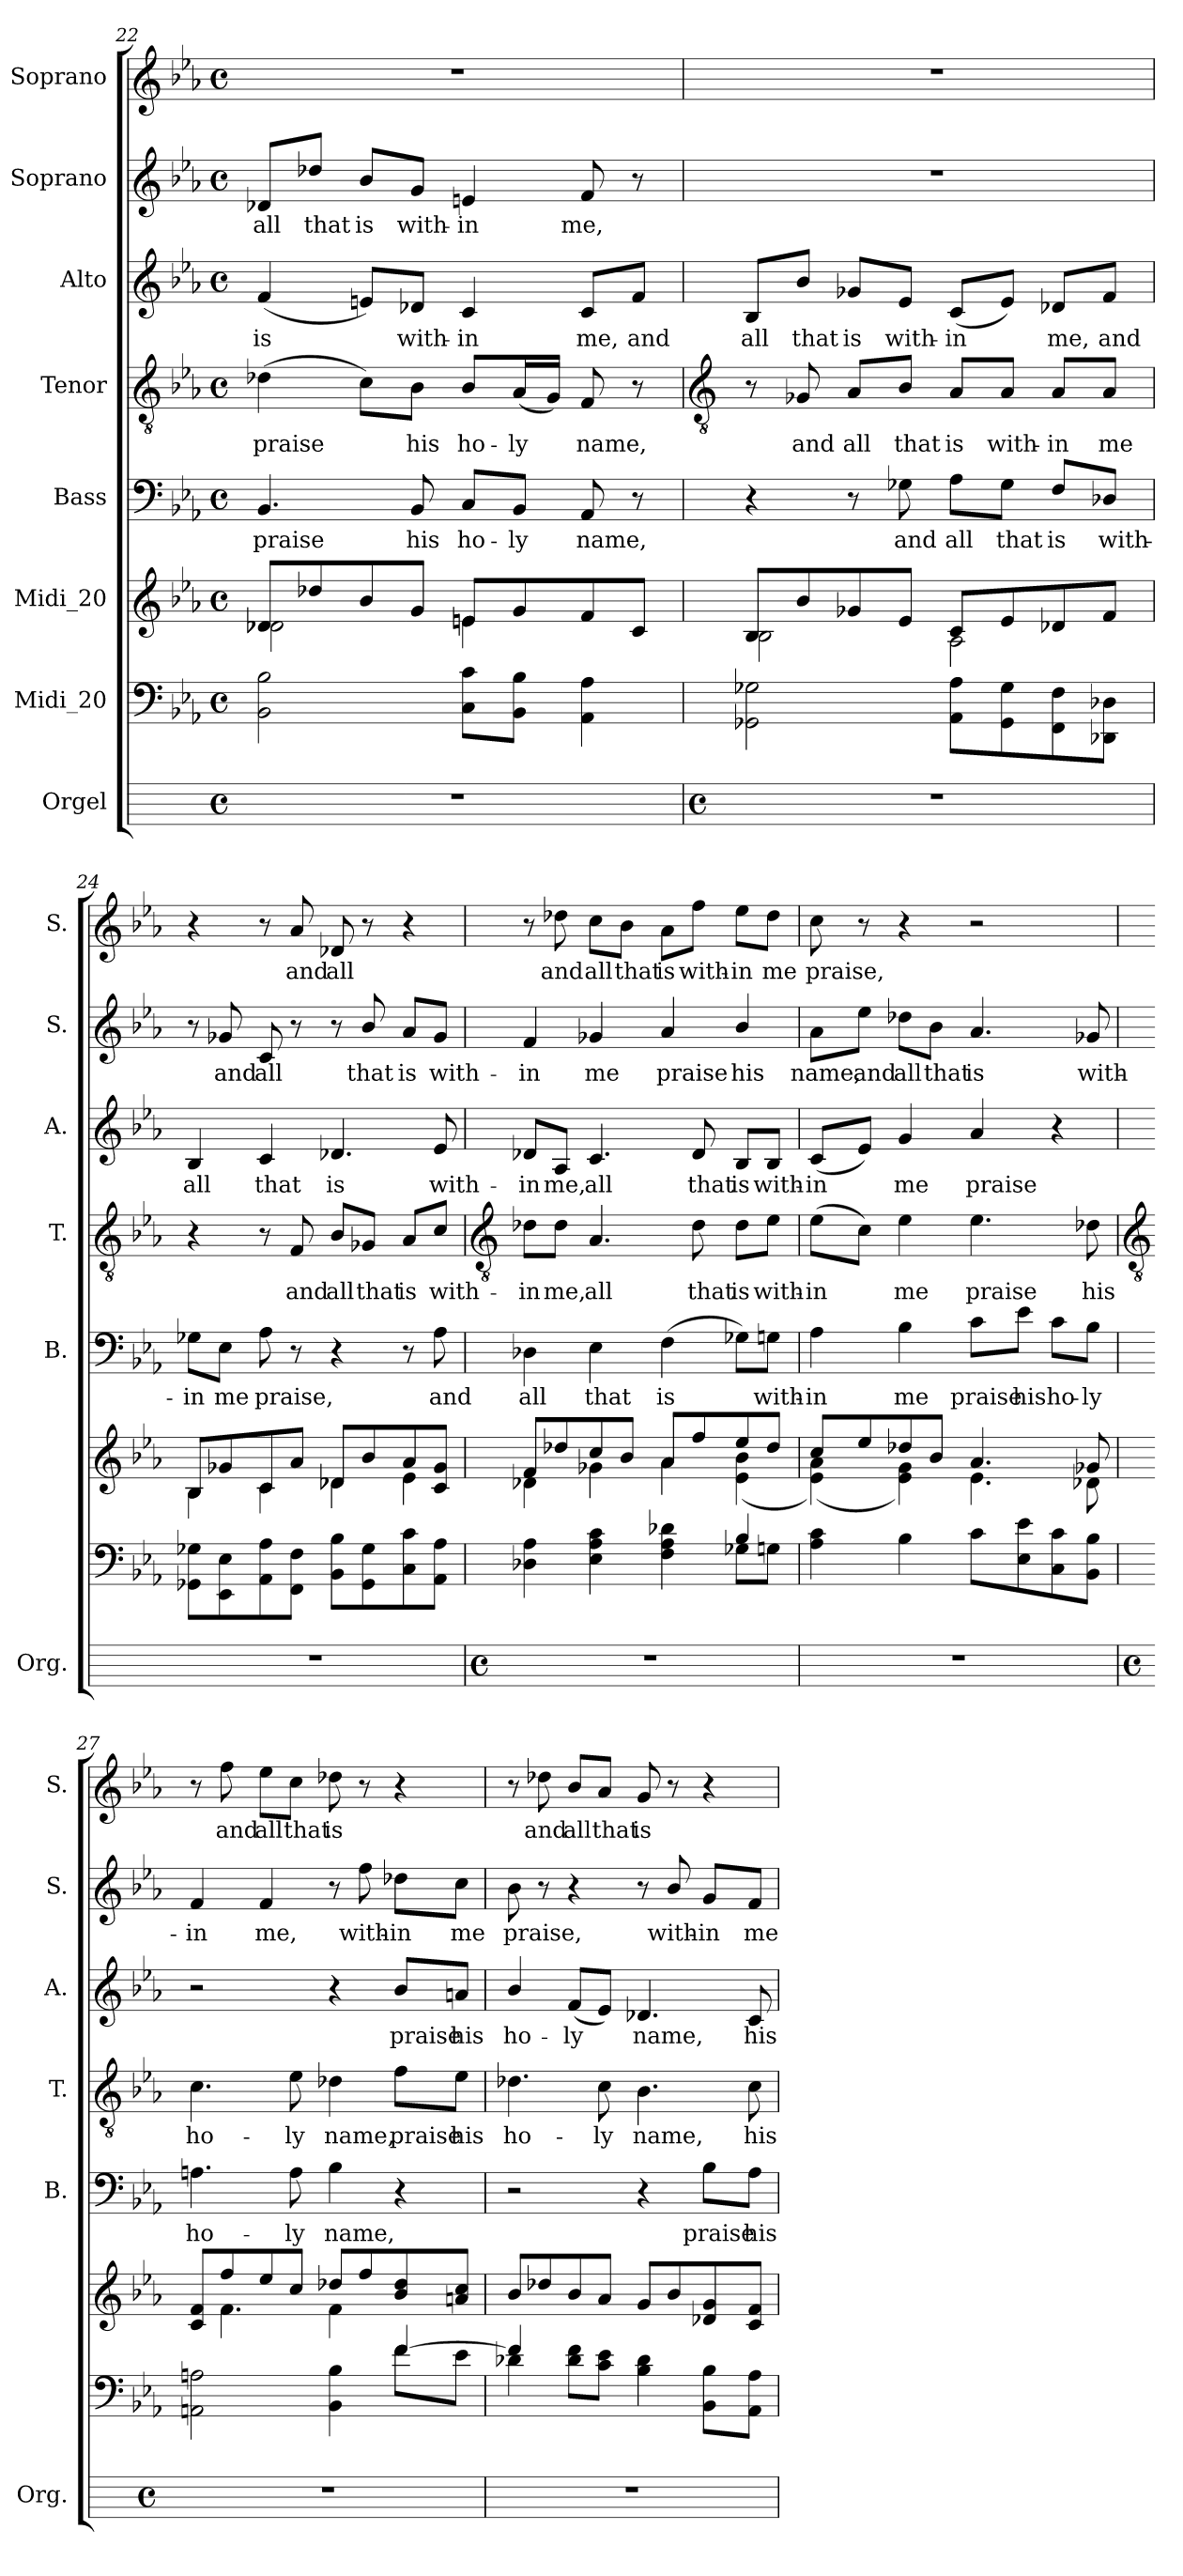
**kern	**kern	**kern	**kern	**text	**kern	**text	**kern	**text	**kern	**text	**kern	**text
*part8	*part7	*part6	*part5	*part5	*part4	*part4	*part3	*part3	*part2	*part2	*part1	*part1
*staff8	*staff7	*staff6	*staff5	*staff5	*staff4	*staff4	*staff3	*staff3	*staff2	*staff2	*staff1	*staff1
*I"Orgel	*I"Midi_20	*I"Midi_20	*I"Bass	*	*I"Tenor	*	*I"Alto	*	*I"Soprano	*	*I"Soprano	*
*I'Org.	*	*	*I'B.	*	*I'T.	*	*I'A.	*	*I'S.	*	*I'S.	*
*	*clefF4	*clefG2	*clefF4	*	*clefGv2	*	*clefG2	*	*clefG2	*	*clefG2	*
*	*k[b-e-a-]	*k[b-e-a-]	*k[b-e-a-]	*	*k[b-e-a-]	*	*k[b-e-a-]	*	*k[b-e-a-]	*	*k[b-e-a-]	*
*	*E-:	*E-:	*E-:	*	*E-:	*	*E-:	*	*E-:	*	*E-:	*
*M4/4	*M4/4	*M4/4	*M4/4	*	*M4/4	*	*M4/4	*	*M4/4	*	*M4/4	*
*met(c)	*met(c)	*met(c)	*met(c)	*	*met(c)	*	*met(c)	*	*met(c)	*	*met(c)	*
=22	=22	=22	=22	=22	=22	=22	=22	=22	=22	=22	=22	=22
*	*^	*^	*	*	*	*	*	*	*	*	*	*
!	!	!	!	!	!	!LO:LY:b	!	!LO:LY:b	!	!LO:LY:b	!	!LO:LY:b	!	!
1r	1ryy	2BB-\ 2B-\	8d-X/L	2d-\	4.BB-	praise	(>4d-X	praise	(<4f	is	8d-XL	all	1r	.
!	!	!	!	!	!	!	!	!	!	!	!	!LO:LY:b	!	!
.	.	.	8dd-X/	.	.	.	.	.	.	.	8dd-XJ	that	.	.
!	!	!	!	!	!	!	!	!	!	!	!	!LO:LY:b	!	!
.	.	.	8b-/	.	.	.	8cL)	.	8enL)	.	8b-L	is	.	.
!	!	!	!	!	!	!LO:LY:b	!	!LO:LY:b	!	!LO:LY:b	!	!LO:LY:b	!	!
.	.	.	8g/J	.	8BB-	his	8B-J	his	8d-XJ	with-	8gJ	with-	.	.
!	!	!	!	!	!	!LO:LY:b	!	!LO:LY:b	!	!LO:LY:b	!	!LO:LY:b	!	!
.	.	8C\ 8c\L	8en/L	4en\	8CL	ho-	8B-L	ho-	4c	-in	4en	-in	.	.
!	!	!	!	!	!	!LO:LY:b	!	!LO:LY:b	!	!	!	!	!	!
.	.	8BB-\ 8B-\J	8g/	.	8BB-J	-ly	(<16A-L	-ly	.	.	.	.	.	.
.	.	.	.	.	.	.	16GJJ)	.	.	.	.	.	.	.
!	!	!	!	!	!	!LO:LY:b	!	!LO:LY:b	!	!LO:LY:b	!	!LO:LY:b	!	!
.	.	4AA-\ 4A-\	8f/	4ryy	8AA-	name,	8F	name,	8cL	me,	8f	me,	.	.
!	!	!	!	!	!	!	!	!	!	!LO:LY:b	!	!	!	!
.	.	.	8c/J	.	8r	.	8r	.	8fJ	and	8r	.	.	.
!!LO:LB:g=z
=23	=23	=23	=23	=23	=23	=23	=23	=23	=23	=23	=23	=23	=23	=23
*	*	*	*	*	*	*	*clefGv2	*	*	*	*	*	*	*
*M4/4	*	*	*	*	*	*	*	*	*	*	*	*	*	*
*met(c)	*	*	*	*	*	*	*	*	*	*	*	*	*	*
!	!	!	!	!	!	!	!	!	!	!LO:LY:b	!	!	!	!
1r	1ryy	2GG-X\ 2G-X\	8B-/L	2B-\	4r	.	8r	.	8B-L	all	1r	.	1r	.
!	!	!	!	!	!	!	!	!LO:LY:b	!	!LO:LY:b	!	!	!	!
.	.	.	8b-/	.	.	.	8G-X	and	8b-J	that	.	.	.	.
!	!	!	!	!	!	!	!	!LO:LY:b	!	!LO:LY:b	!	!	!	!
.	.	.	8g-X/	.	8r	.	8A-L	all	8g-XL	is	.	.	.	.
!	!	!	!	!	!	!LO:LY:b	!	!LO:LY:b	!	!LO:LY:b	!	!	!	!
.	.	.	8e-/J	.	8G-X	and	8B-J	that	8e-J	with-	.	.	.	.
!	!	!	!	!	!	!LO:LY:b	!	!LO:LY:b	!	!LO:LY:b	!	!	!	!
.	.	8AA-\ 8A-\L	8c/L	2A-\	8A-L	all	8A-L	is	(<8cL	-in	.	.	.	.
!	!	!	!	!	!	!LO:LY:b	!	!LO:LY:b	!	!	!	!	!	!
.	.	8GG-\ 8G-\	8e-/	.	8G-J	that	8A-J	with-	8e-J)	.	.	.	.	.
!	!	!	!	!	!	!LO:LY:b	!	!LO:LY:b	!	!LO:LY:b	!	!	!	!
.	.	8FF\ 8F\	8d-X/	.	8F/L	is	8A-L	-in	8d-XL	me,	.	.	.	.
!	!	!	!	!	!	!LO:LY:b	!	!LO:LY:b	!	!LO:LY:b	!	!	!	!
.	.	8DD-X\ 8D-X\J	8f/J	.	8D-X/J	with-	8A-J	me	8fJ	and	.	.	.	.
=24	=24	=24	=24	=24	=24	=24	=24	=24	=24	=24	=24	=24	=24	=24
!	!	!	!	!	!	!LO:LY:b	!	!	!	!LO:LY:b	!	!	!	!
1r	1ryy	8GG-X\ 8G-X\L	8B-/L	4B-\	8G-XL	-in	4r	.	4B-	all	8r	.	4r	.
!	!	!	!	!	!	!LO:LY:b	!	!	!	!	!	!LO:LY:b	!	!
.	.	8EE-\ 8E-\	8g-X/	.	8E-J	me	.	.	.	.	8g-X	and	.	.
!	!	!	!	!	!	!LO:LY:b	!	!	!	!LO:LY:b	!	!LO:LY:b	!	!
.	.	8AA-\ 8A-\	8c/	4c\	8A-	praise,	8r	.	4c	that	8c	all	8r	.
!	!	!	!	!	!	!	!	!LO:LY:b	!	!	!	!	!	!LO:LY:b
.	.	8FF\ 8F\J	8a-/J	.	8r	.	8F	and	.	.	8r	.	8a-	and
!	!	!	!	!	!	!	!	!LO:LY:b	!	!LO:LY:b	!	!	!	!LO:LY:b
.	.	8BB-\ 8B-\L	8d-X/L	4d-X\	4r	.	8B-L	all	4.d-X	is	8r	.	8d-X	all
!	!	!	!	!	!	!	!	!LO:LY:b	!	!	!	!LO:LY:b	!	!
.	.	8GG-\ 8G-\	8b-/	.	.	.	8G-XJ	that	.	.	8b-/	that	8r	.
!	!	!	!	!	!	!	!	!LO:LY:b	!	!	!	!LO:LY:b	!	!
.	.	8C\ 8c\	8a-/	4e-\	8r	.	8A-/L	is	.	.	8a-L	is	4r	.
!	!	!	!	!	!	!LO:LY:b	!	!LO:LY:b	!	!LO:LY:b	!	!LO:LY:b	!	!
.	.	8AA-\ 8A-\J	8c/ 8g-/J	.	8A-	and	8c/J	with-	8e-	with-	8g-J	with-	.	.
!!LO:LB:g=z
=25	=25	=25	=25	=25	=25	=25	=25	=25	=25	=25	=25	=25	=25	=25
*	*	*	*	*	*	*	*clefGv2	*	*	*	*	*	*	*
*M4/4	*	*	*	*	*	*	*	*	*	*	*	*	*	*
*met(c)	*	*	*	*	*	*	*	*	*	*	*	*	*	*
!	!	!	!	!	!	!LO:LY:b	!	!LO:LY:b	!	!LO:LY:b	!	!LO:LY:b	!	!
1r	2.ryy	4D-X\ 4A-\	8f/L	4d-X\	4D-X	all	8d-XL	-in	8d-XL	-in	4f	-in	8r	.
!	!	!	!	!	!	!	!	!LO:LY:b	!	!LO:LY:b	!	!	!	!LO:LY:b
.	.	.	8dd-X/	.	.	.	8d-J	me,	8A-J	me,	.	.	8dd-X	and
!	!	!	!	!	!	!LO:LY:b	!	!LO:LY:b	!	!LO:LY:b	!	!LO:LY:b	!	!LO:LY:b
.	.	4E-\ 4A-\ 4c\	8cc/	4g-X\	4E-	that	4.A-	all	4.c	all	4g-X	me	8ccL	all
!	!	!	!	!	!	!	!	!	!	!	!	!	!	!LO:LY:b
.	.	.	8b-/J	.	.	.	.	.	.	.	.	.	8b-J	that
!	!	!	!	!	!	!LO:LY:b	!	!	!	!	!	!LO:LY:b	!	!LO:LY:b
.	.	4F\ 4A-\ 4d-X\	8a-/L	4a-\	(>4F	is	.	.	.	.	4a-	praise	8a-L	is
!	!	!	!	!	!	!	!	!LO:LY:b	!	!LO:LY:b	!	!	!	!LO:LY:b
.	.	.	8ff/	.	.	.	8d-	that	8d-	that	.	.	8ffJ	with-
!	!	!	!	!	!	!	!	!LO:LY:b	!	!LO:LY:b	!	!LO:LY:b	!	!LO:LY:b
.	4B-/	8G-X\L	8ee-/	(<4e-\ 4b-\	8G-XL)	.	8d-L	is	8B-L	is	4b-/	his	8ee-L	-in
!	!	!	!	!	!	!LO:LY:b	!	!LO:LY:b	!	!LO:LY:b	!	!	!	!LO:LY:b
.	.	8Gn\J	8dd-/J	.	8GnJ	with-	8e-J	with-	8B-J	with-	.	.	8dd-J	me
=26	=26	=26	=26	=26	=26	=26	=26	=26	=26	=26	=26	=26	=26	=26
!	!	!	!	!	!	!LO:LY:b	!	!LO:LY:b	!	!LO:LY:b	!	!LO:LY:b	!	!LO:LY:b
1r	1ryy	4A-\ 4c\	8cc/L	(<4e-\ 4a-\)	4A-	-in	(>8e-L	-in	(<8cL	-in	8a-L	name,	8cc	praise,
!	!	!	!	!	!	!	!	!	!	!	!	!LO:LY:b	!	!
.	.	.	8ee-/	.	.	.	8cJ)	.	8e-J)	.	8ee-J	and	8r	.
!	!	!	!	!	!	!LO:LY:b	!	!LO:LY:b	!	!LO:LY:b	!	!LO:LY:b	!	!
.	.	4B-\	8dd-X/	4e-\ 4g\)	4B-	me	4e-	me	4g	me	8dd-XL	all	4r	.
!	!	!	!	!	!	!	!	!	!	!	!	!LO:LY:b	!	!
.	.	.	8b-/J	.	.	.	.	.	.	.	8b-J	that	.	.
!	!	!	!	!	!	!LO:LY:b	!	!LO:LY:b	!	!LO:LY:b	!	!LO:LY:b	!	!
.	.	8c\L	4.a-/	4.e-\	8cL	praise	4.e-	praise	4a-	praise	4.a-	is	2r	.
!	!	!	!	!	!	!LO:LY:b	!	!	!	!	!	!	!	!
.	.	8E-\ 8e-\	.	.	8e-J	his	.	.	.	.	.	.	.	.
!	!	!	!	!	!	!LO:LY:b	!	!	!	!	!	!	!	!
.	.	8C\ 8c\	.	.	8cL	ho-	.	.	4r	.	.	.	.	.
!	!	!	!	!	!	!LO:LY:b	!	!LO:LY:b	!	!	!	!LO:LY:b	!	!
.	.	8BB-\ 8B-\J	8g-X/	8d-X\	8B-J	-ly	8d-X	his	.	.	8g-X	with-	.	.
!!LO:LB:g=z
=27	=27	=27	=27	=27	=27	=27	=27	=27	=27	=27	=27	=27	=27	=27
*	*	*	*	*	*	*	*clefGv2	*	*	*	*	*	*	*
*M4/4	*	*	*	*	*	*	*	*	*	*	*	*	*	*
*met(c)	*	*	*	*	*	*	*	*	*	*	*	*	*	*
!	!	!	!	!	!	!LO:LY:b	!	!LO:LY:b	!	!	!	!LO:LY:b	!	!
1r	2AAn\ 2An\	2.ryy	8c/ 8f/L	8ryy	4.An	ho-	4.c	ho-	2r	.	4f	-in	8r	.
!	!	!	!	!	!	!	!	!	!	!	!	!	!	!LO:LY:b
.	.	.	8ff/	4.f\	.	.	.	.	.	.	.	.	8ff	and
!	!	!	!	!	!	!	!	!	!	!	!	!LO:LY:b	!	!LO:LY:b
.	.	.	8ee-/	.	.	.	.	.	.	.	4f	me,	8ee-L	all
!	!	!	!	!	!	!LO:LY:b	!	!LO:LY:b	!	!	!	!	!	!LO:LY:b
.	.	.	8cc/J	.	8A	-ly	8e-	-ly	.	.	.	.	8ccJ	that
!	!	!	!	!	!	!LO:LY:b	!	!LO:LY:b	!	!	!	!	!	!LO:LY:b
.	4BB-\ 4B-\	.	8dd-X/L	4f\	4B-	name,	4d-X	name,	4r	.	8r	.	8dd-X	is
!	!	!	!	!	!	!	!	!	!	!	!	!LO:LY:b	!	!
.	.	.	8ff/	.	.	.	.	.	.	.	8ff	with-	8r	.
!	!	!	!	!	!	!	!	!LO:LY:b	!	!LO:LY:b	!	!LO:LY:b	!	!
.	[4f/	8f\L	8b-/ 8dd-/	4ryy	4r	.	8fL	praise	8b-L	praise	8dd-XL	-in	4r	.
!	!	!	!	!	!	!	!	!LO:LY:b	!	!LO:LY:b	!	!LO:LY:b	!	!
.	.	8e-\J	8an/ 8cc/J	.	.	.	8e-J	his	8anJ	his	8ccJ	me	.	.
=28	=28	=28	=28	=28	=28	=28	=28	=28	=28	=28	=28	=28	=28	=28
!	!	!	!	!	!	!	!	!LO:LY:b	!	!LO:LY:b	!	!LO:LY:b	!	!
1r	4f/]	4d-X\	8b-/L	1ryy	2r	.	4.d-X	ho-	4b-/	ho-	8b-	praise,	8r	.
!	!	!	!	!	!	!	!	!	!	!	!	!	!	!LO:LY:b
.	.	.	8dd-X/	.	.	.	.	.	.	.	8r	.	8dd-X	and
!	!	!	!	!	!	!	!	!	!	!LO:LY:b	!	!	!	!LO:LY:b
.	8d-\ 8f\L	2.ryy	8b-/	.	.	.	.	.	(<8fL	-ly	4r	.	8b-L	all
!	!	!	!	!	!	!	!	!LO:LY:b	!	!	!	!	!	!LO:LY:b
.	8c\ 8e-\J	.	8a-/J	.	.	.	8c	-ly	8e-J)	.	.	.	8a-J	that
!	!	!	!	!	!	!	!	!LO:LY:b	!	!LO:LY:b	!	!	!	!LO:LY:b
.	4B-\ 4d-\	.	8g/L	.	4r	.	4.B-	name,	4.d-X	name,	8r	.	8g	is
!	!	!	!	!	!	!	!	!	!	!	!	!LO:LY:b	!	!
.	.	.	8b-/	.	.	.	.	.	.	.	8b-/	with-	8r	.
!	!	!	!	!	!	!LO:LY:b	!	!	!	!	!	!LO:LY:b	!	!
.	8BB-\ 8B-\L	.	8d-X/ 8g/	.	8B-L	praise	.	.	.	.	8gL	-in	4r	.
!	!	!	!	!	!	!LO:LY:b	!	!LO:LY:b	!	!LO:LY:b	!	!LO:LY:b	!	!
.	8AA-\ 8A-\J	.	8c/ 8f/J	.	8A-J	his	8c	his	8c	his	8fJ	me	.	.
*	*v	*v	*	*	*	*	*	*	*	*	*	*	*	*
*	*	*v	*v	*	*	*	*	*	*	*	*	*	*
=	=	=	=	=	=	=	=	=	=	=	=	=
*-	*-	*-	*-	*-	*-	*-	*-	*-	*-	*-	*-	*-
